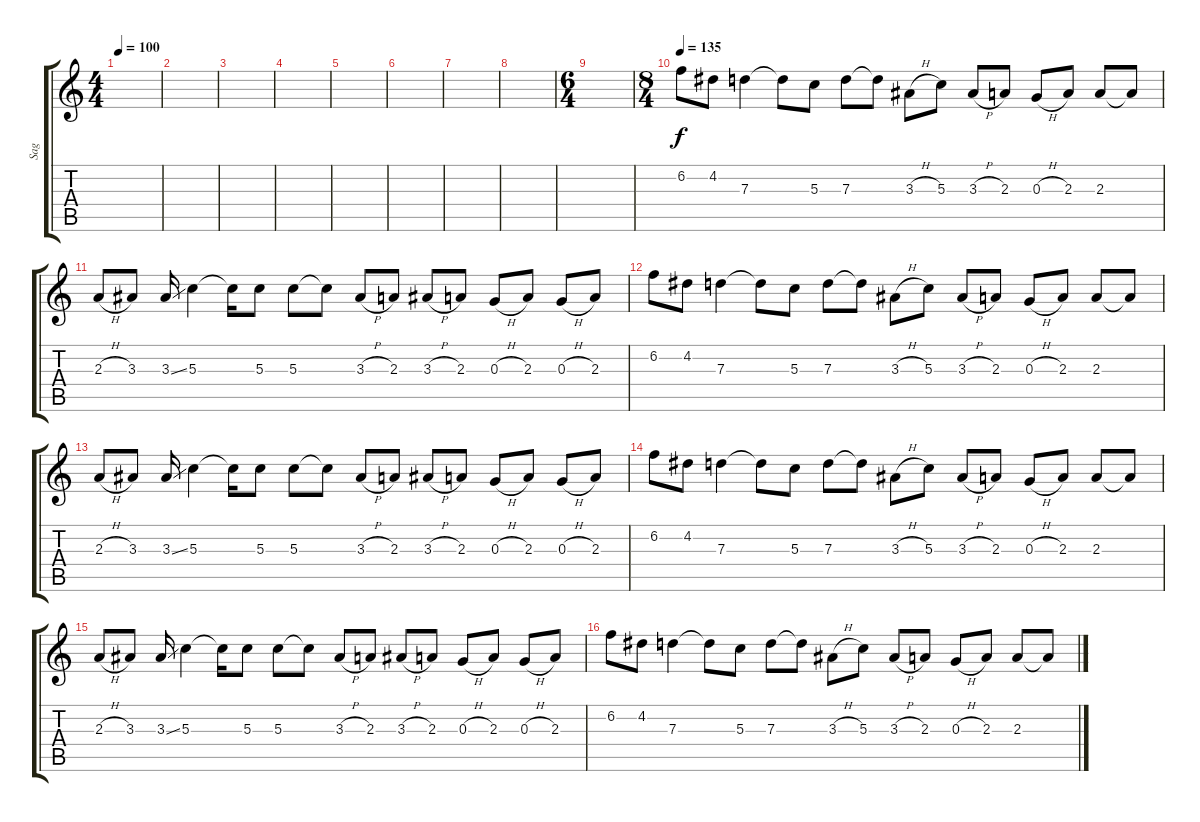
\track ("Sag" "Sag") {instrument acousticguitarsteel}
\staff {score tabs}
\tuning (E4 B3 G3 D3 A2 E2) {hide}
\ts (4 4)
\tempo 100
\clef g2
\ks c
|
|
|
|
|
|
|
|
\ts (6 4)
|
\ts (8 4)
\tempo 135
6.2.8 4.2.8 7.3.4 7.3{t}.8 5.3.8 7.3.8 7.3{t}.8 3.3{h}.8 5.3.8 3.3{h}.8 2.3.8 0.3{h}.8 2.3.8 2.3.8 2.3{t}.8 |
2.3{h}.8 3.3.8 3.3{ss}.16 5.3.4 5.3{t}.16 5.3.8 5.3.8 5.3{t}.8 3.3{h}.8 2.3.8 3.3{h}.8 2.3.8 0.3{h}.8 2.3.8 0.3{h}.8 2.3.8 |
6.2.8 4.2.8 7.3.4 7.3{t}.8 5.3.8 7.3.8 7.3{t}.8 3.3{h}.8 5.3.8 3.3{h}.8 2.3.8 0.3{h}.8 2.3.8 2.3.8 2.3{t}.8 |
2.3{h}.8 3.3.8 3.3{ss}.16 5.3.4 5.3{t}.16 5.3.8 5.3.8 5.3{t}.8 3.3{h}.8 2.3.8 3.3{h}.8 2.3.8 0.3{h}.8 2.3.8 0.3{h}.8 2.3.8 |
6.2.8 4.2.8 7.3.4 7.3{t}.8 5.3.8 7.3.8 7.3{t}.8 3.3{h}.8 5.3.8 3.3{h}.8 2.3.8 0.3{h}.8 2.3.8 2.3.8 2.3{t}.8 |
2.3{h}.8 3.3.8 3.3{ss}.16 5.3.4 5.3{t}.16 5.3.8 5.3.8 5.3{t}.8 3.3{h}.8 2.3.8 3.3{h}.8 2.3.8 0.3{h}.8 2.3.8 0.3{h}.8 2.3.8 |
6.2.8 4.2.8 7.3.4 7.3{t}.8 5.3.8 7.3.8 7.3{t}.8 3.3{h}.8 5.3.8 3.3{h}.8 2.3.8 0.3{h}.8 2.3.8 2.3.8 2.3{t}.8
